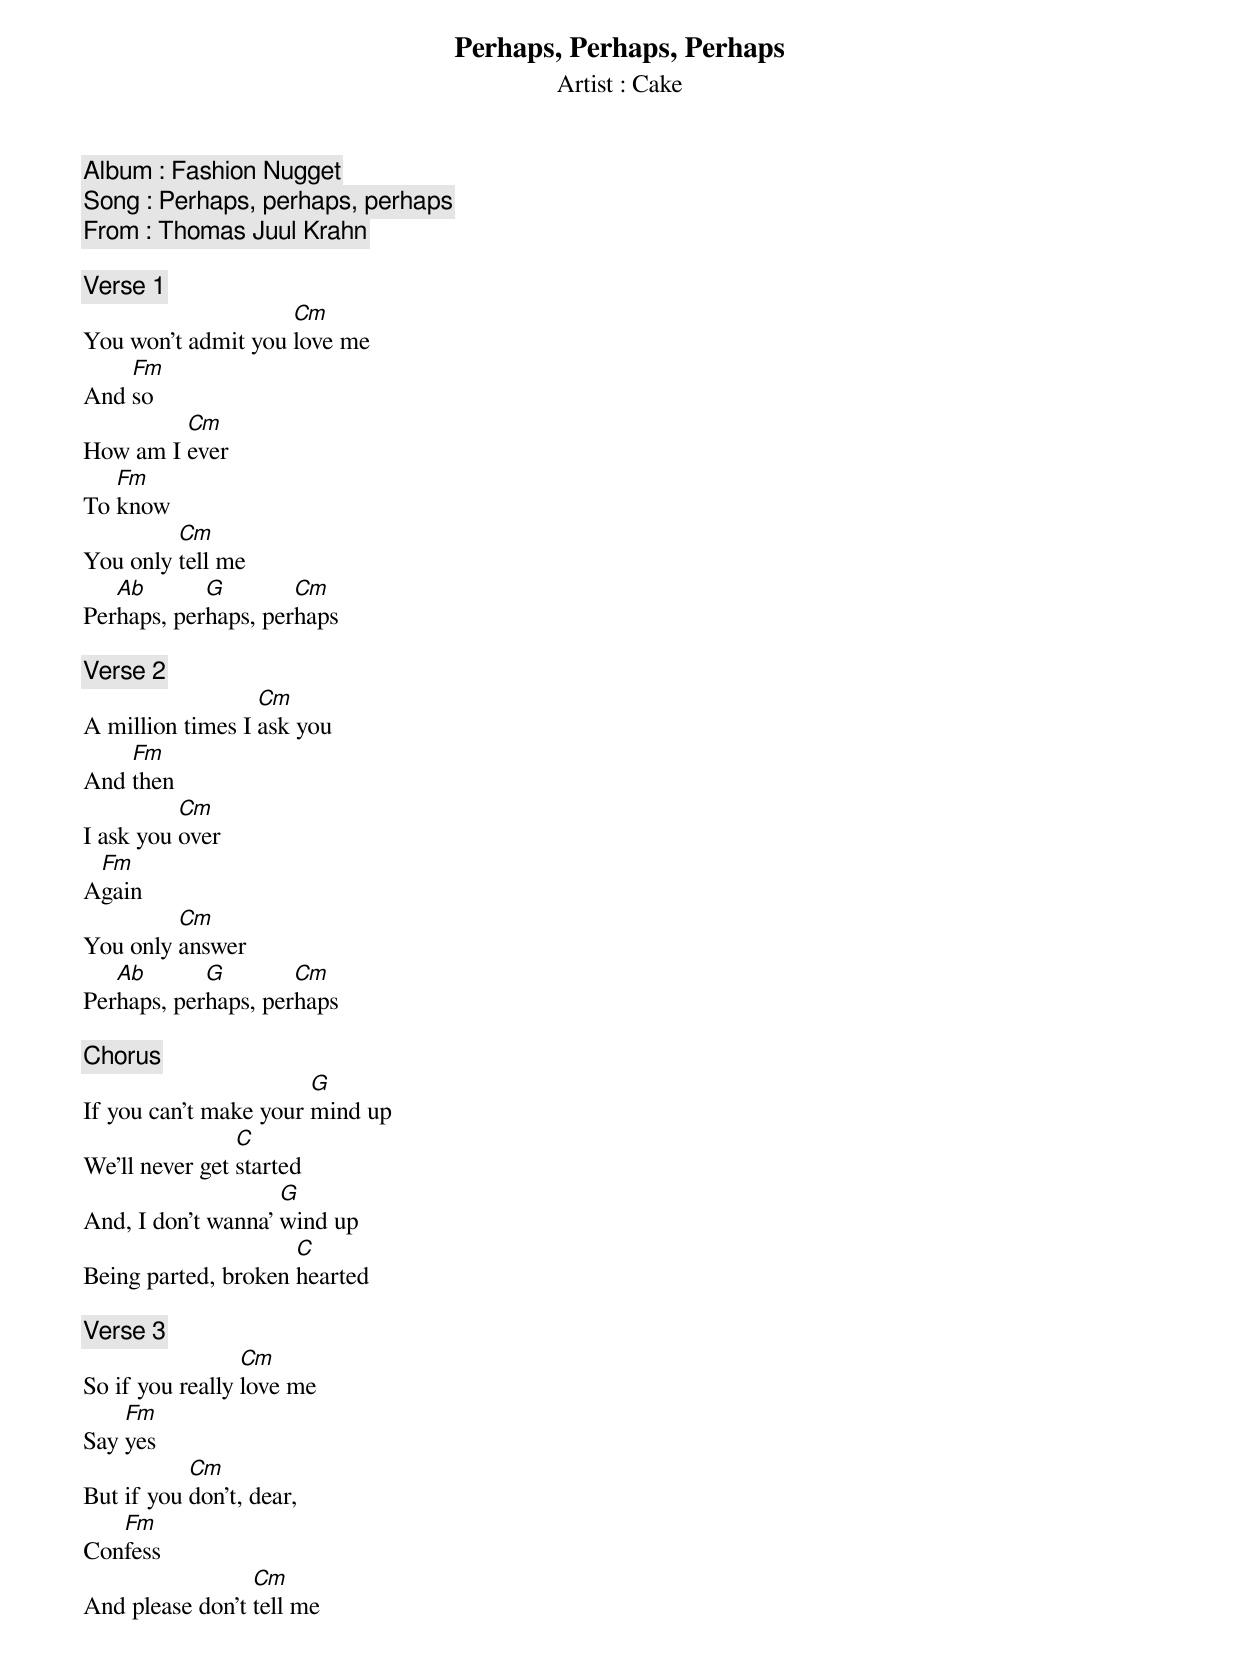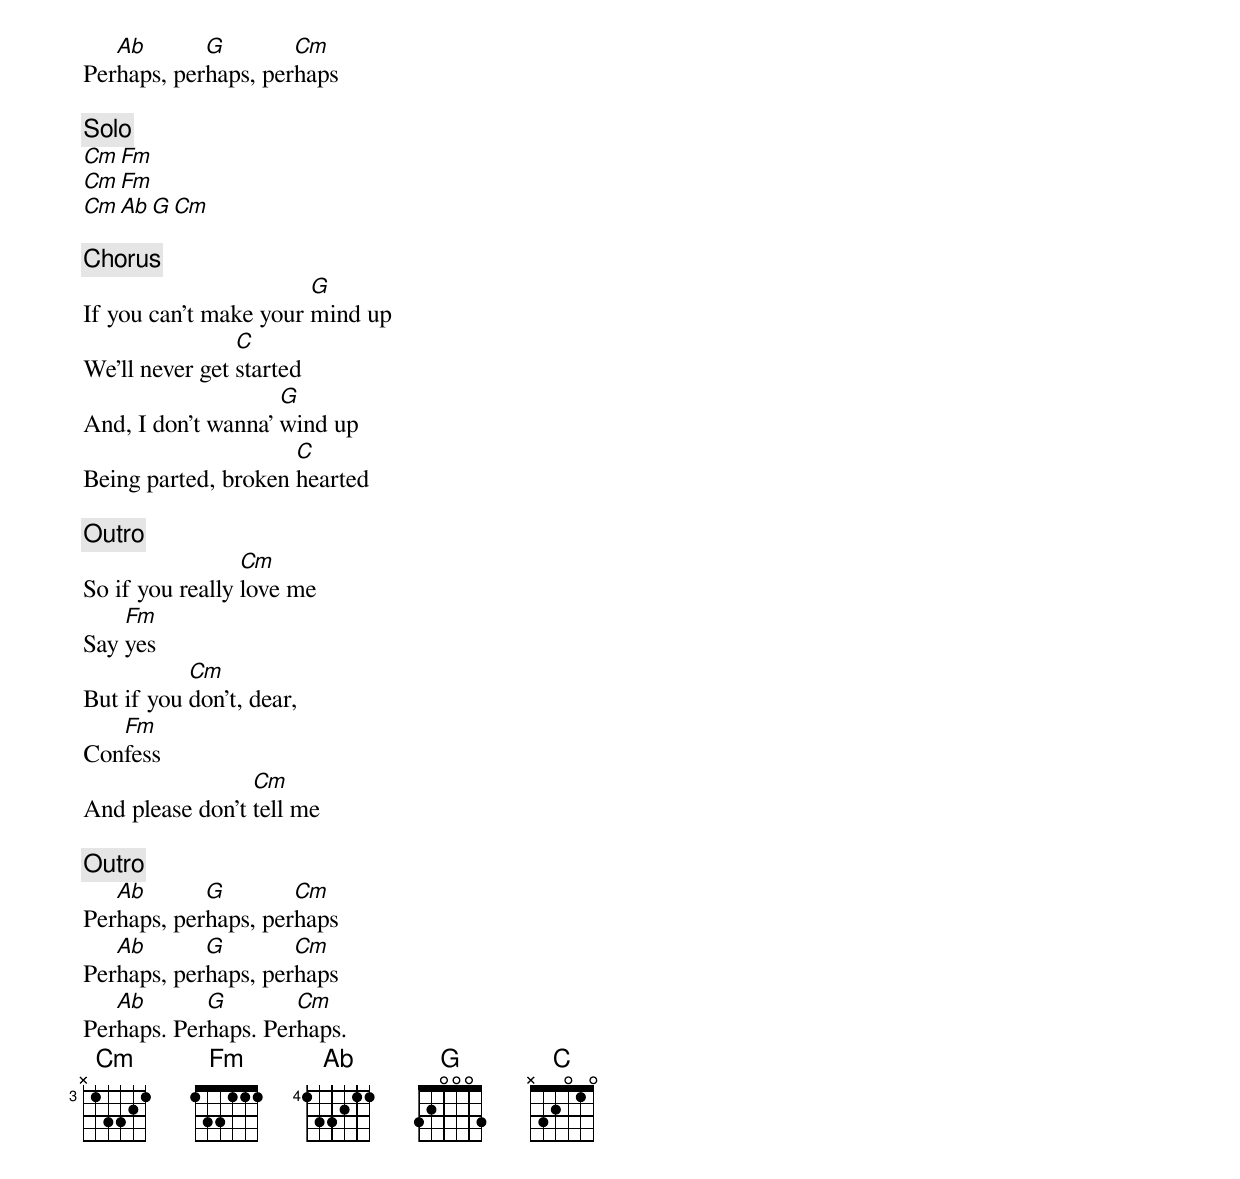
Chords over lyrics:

Perhaps, Perhaps, Perhaps
Artist : Cake
Album : Fashion Nugget
Song : Perhaps, perhaps, perhaps
From : Thomas Juul Krahn

[Verse 1]
                    Cm
You won't admit you love me
    Fm
And so
         Cm
How am I ever
   Fm
To know
         Cm
You only tell me
   Ab       G        Cm
Perhaps, perhaps, perhaps

[Verse 2]
                  Cm
A million times I ask you
    Fm
And then
          Cm
I ask you over
 Fm
Again
         Cm
You only answer
   Ab       G        Cm
Perhaps, perhaps, perhaps

[Chorus]
                       G
If you can't make your mind up
                C
We'll never get started
                    G
And, I don't wanna' wind up
                     C
Being parted, broken hearted

[Verse 3]
                 Cm
So if you really love me
    Fm
Say yes
           Cm
But if you don't, dear,
   Fm
Confess
                 Cm
And please don't tell me
   Ab       G        Cm
Perhaps, perhaps, perhaps

[Solo]
Cm Fm
Cm Fm
Cm Ab G Cm

[Chorus]
                       G
If you can't make your mind up
                C
We'll never get started
                    G
And, I don't wanna' wind up
                     C
Being parted, broken hearted

[Outro]
                 Cm
So if you really love me
    Fm
Say yes
           Cm
But if you don't, dear,
   Fm
Confess
                 Cm
And please don't tell me

[Outro]
   Ab       G        Cm
Perhaps, perhaps, perhaps
   Ab       G        Cm
Perhaps, perhaps, perhaps
   Ab       G        Cm
Perhaps. Perhaps. Perhaps.
